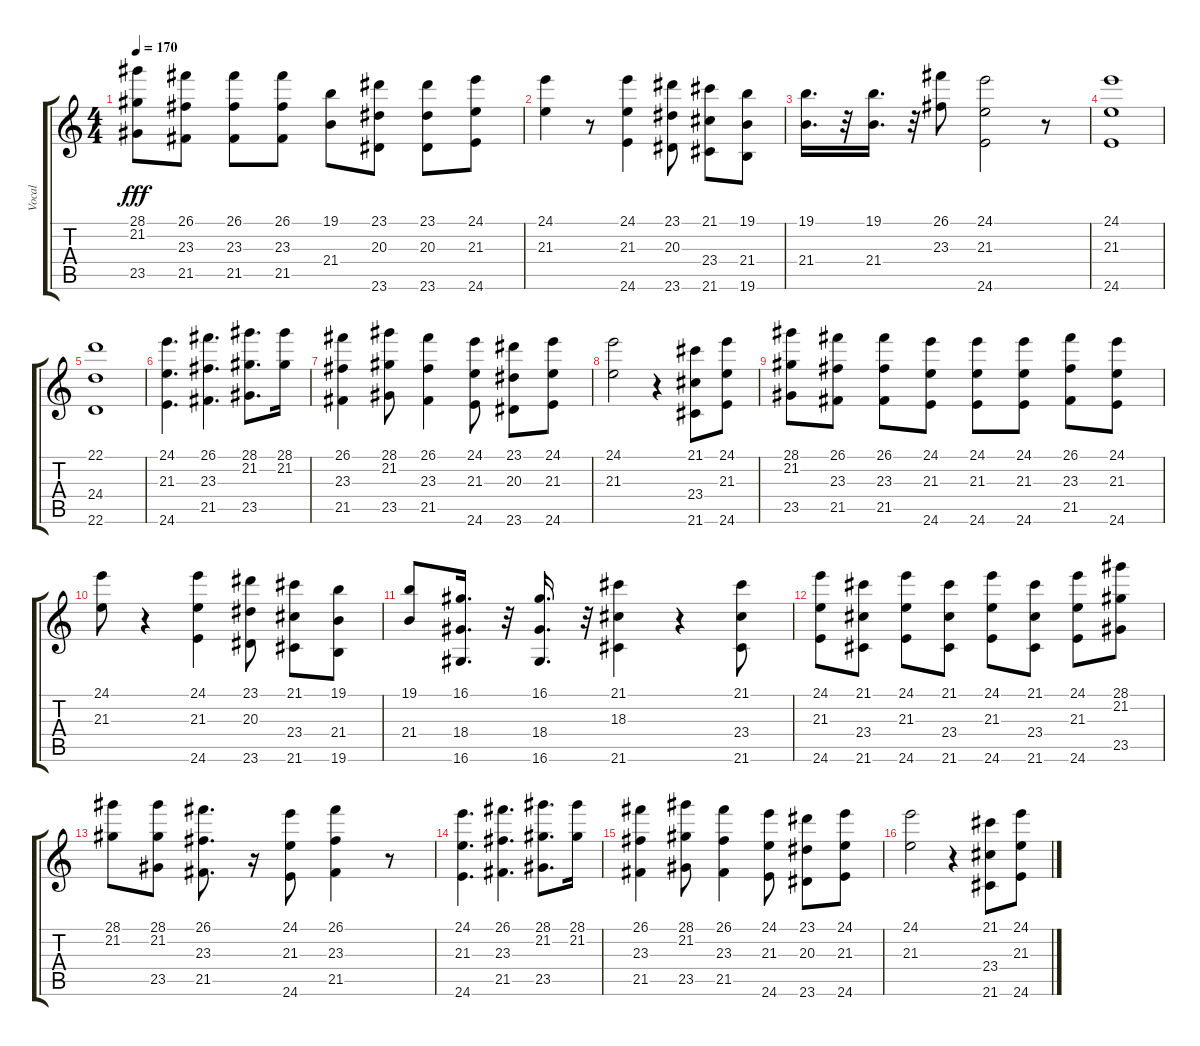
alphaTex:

\track ("Vocal" "Vocal") {instrument voiceoohs}
\staff {score tabs}
\tuning (E4 B3 G3 D3 A2 E2) {hide}
\ts (4 4)
\tempo 170
\clef g2
\ks c
(28.1 21.2 23.5).8{dy fff} (26.1 23.3 21.5).8 (26.1 23.3 21.5).8 (26.1 23.3 21.5).8 (19.1 21.4).8 (23.1 20.3 23.6).8 (23.1 20.3 23.6).8 (24.1 21.3 24.6).8 |
(24.1 21.3).4 r.8 (24.1 21.3 24.6).4 (23.1 20.3 23.6).8 (21.1 23.4 21.6).8 (19.1 21.4 19.6).8 |
(19.1 21.4).16{d} r.32 (19.1 21.4).16{d} r.32 (26.1 23.3).8 (24.1 21.3 24.6).2 r.8 |
(24.1 21.3 24.6).1 |
(22.1 24.4 22.6).1 |
(24.1 21.3 24.6).4{d} (26.1 23.3 21.5).4{d} (28.1 21.2 23.5).8{d} (28.1 21.2).16 |
(26.1 23.3 21.5).4 (28.1 21.2 23.5).8 (26.1 23.3 21.5).4 (24.1 21.3 24.6).8 (23.1 20.3 23.6).8 (24.1 21.3 24.6).8 |
(24.1 21.3).2 r.4 (21.1 23.4 21.6).8 (24.1 21.3 24.6).8 |
(28.1 21.2 23.5).8 (26.1 23.3 21.5).8 (26.1 23.3 21.5).8 (24.1 21.3 24.6).8 (24.1 21.3 24.6).8 (24.1 21.3 24.6).8 (26.1 23.3 21.5).8 (24.1 21.3 24.6).8 |
(24.1 21.3).8 r.4 (24.1 21.3 24.6).4 (23.1 20.3 23.6).8 (21.1 23.4 21.6).8 (19.1 21.4 19.6).8 |
(19.1 21.4).8 (16.1 18.4 16.6).16{d} r.32 (16.1 18.4 16.6).16{d} r.32 (21.1 18.3 21.6).4 r.4 (21.1 23.4 21.6).8 |
(24.1 21.3 24.6).8 (21.1 23.4 21.6).8 (24.1 21.3 24.6).8 (21.1 23.4 21.6).8 (24.1 21.3 24.6).8 (21.1 23.4 21.6).8 (24.1 21.3 24.6).8 (28.1 21.2 23.5).8 |
(28.1 21.2).8 (28.1 21.2 23.5).8 (26.1 23.3 21.5).8{d} r.16 (24.1 21.3 24.6).8 (26.1 23.3 21.5).4 r.8 |
(24.1 21.3 24.6).4{d} (26.1 23.3 21.5).4{d} (28.1 21.2 23.5).8{d} (28.1 21.2).16 |
(26.1 23.3 21.5).4 (28.1 21.2 23.5).8 (26.1 23.3 21.5).4 (24.1 21.3 24.6).8 (23.1 20.3 23.6).8 (24.1 21.3 24.6).8 |
(24.1 21.3).2 r.4 (21.1 23.4 21.6).8 (24.1 21.3 24.6).8
